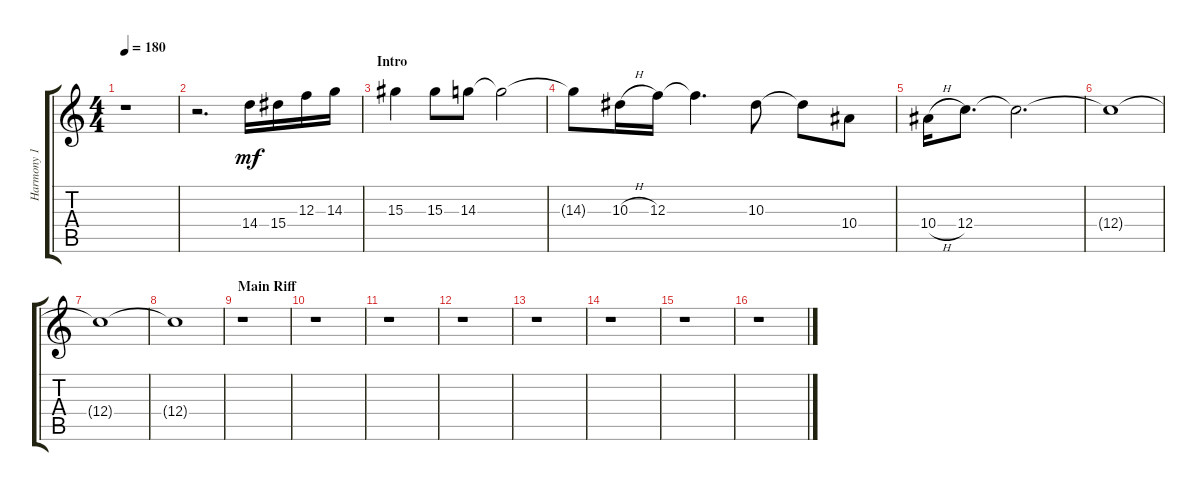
\track ("Harmony 1" "Harmony 1") {instrument overdrivenguitar}
\staff {score tabs}
\tuning (D4 A3 F3 C3 G2 C2) {hide}
\ts (4 4)
\tempo 180
\clef g2
\ks aminor
r.1{dy mf instrument overdrivenguitar} |
r.2{d} 14.4.16 15.4.16 12.3.16 14.3.16 |
\section ("" "Intro")
15.3.4 15.3.8 14.3.8 14.3{t}.2 |
14.3{t}.8 10.3{h}.16 12.3.16 12.3{t}.4{d} 10.3.8 10.3{t}.8 10.4.8 |
10.4{h}.16 12.4.8{d} 12.4{t}.2{d} |
12.4{t}.1 |
12.4{t}.1 |
12.4{t}.1 |
\section ("" "Main Riff")
r.1 |
r.1 |
r.1 |
r.1 |
r.1 |
r.1 |
r.1 |
r.1
